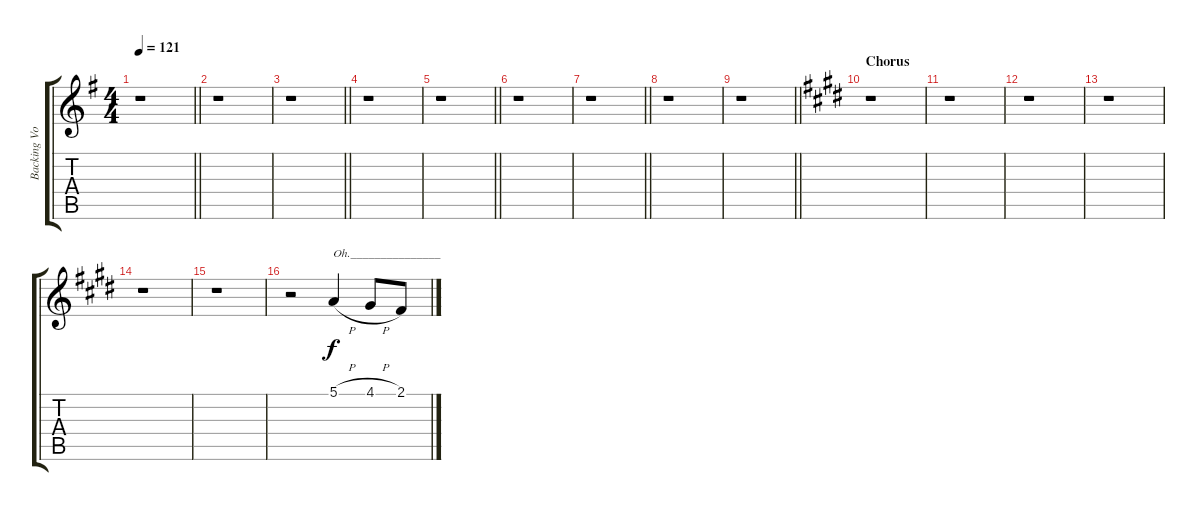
\track ("Backing Vocals" "Backing Vo") {instrument tenorsax}
\staff {score tabs}
\tuning (E4 B3 G3 D3 A2 E2) {hide}
\ts (4 4)
\tempo 121
\clef g2
\barLineRight lightlight
\ks g
r.1{dy f} |
r.1 |
\barLineRight lightlight
r.1 |
r.1 |
\barLineRight lightlight
r.1 |
r.1 |
\barLineRight lightlight
r.1 |
r.1 |
\barLineRight lightlight
r.1 |
\section ("" "Chorus")
\ks e
r.1 |
r.1 |
r.1 |
r.1 |
r.1 |
r.1 |
r.2 5.1{h}.4{txt "Oh._______________"} 4.1{h}.8 2.1.8
